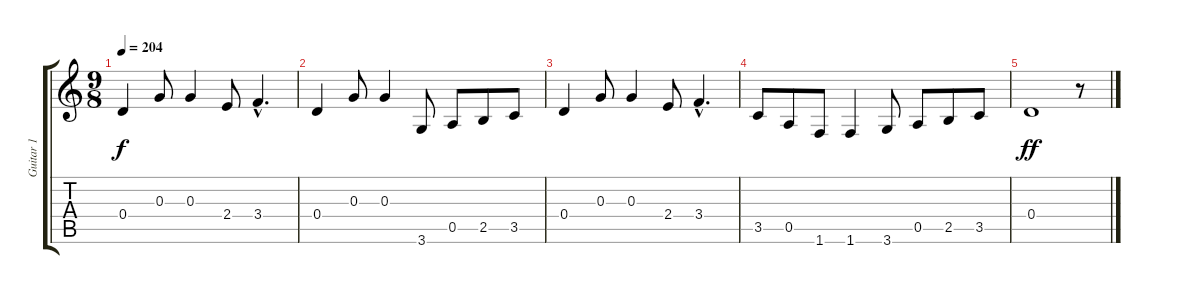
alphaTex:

\track ("Guitar 1" "Guitar 1") {instrument electricguitarjazz}
\staff {score tabs}
\tuning (E4 B3 G3 D3 A2 E2) {hide}
\ts (9 8)
\tempo 204
\clef g2
\ks c
0.4.4{dy f} 0.3.8 0.3.4 2.4.8 3.4{hac}.4{d} |
0.4.4 0.3.8 0.3.4 3.6.8 0.5.8 2.5.8 3.5.8 |
0.4.4 0.3.8 0.3.4 2.4.8 3.4{hac}.4{d} |
3.5.8 0.5.8 1.6.8 1.6.4 3.6.8 0.5.8 2.5.8 3.5.8 |
0.4.1{dy ff} r.8
